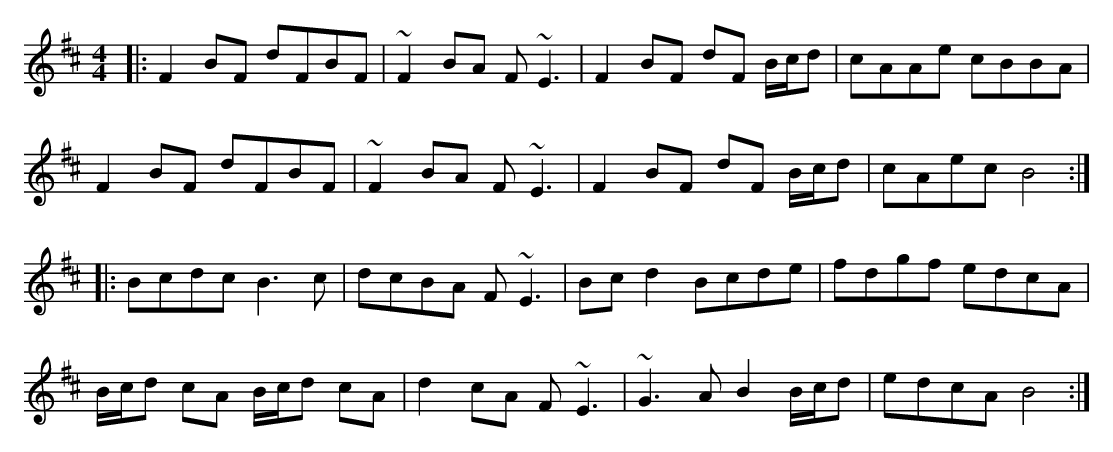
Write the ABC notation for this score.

X:1
M:4/4
K:Bmin
|:F2BF dFBF|~F2BA F~E3|F2BF dF B/c/d|cAAe cBBA|
F2BF dFBF|~F2BA F~E3|F2BF dF B/c/d|cAec B4:|
|:Bcdc B3c|dcBA F~E3|Bcd2 Bcde|fdgf edcA|
B/c/d cA B/c/d cA|d2cA F~E3|~G3A B2 B/c/d|edcA B4:|
